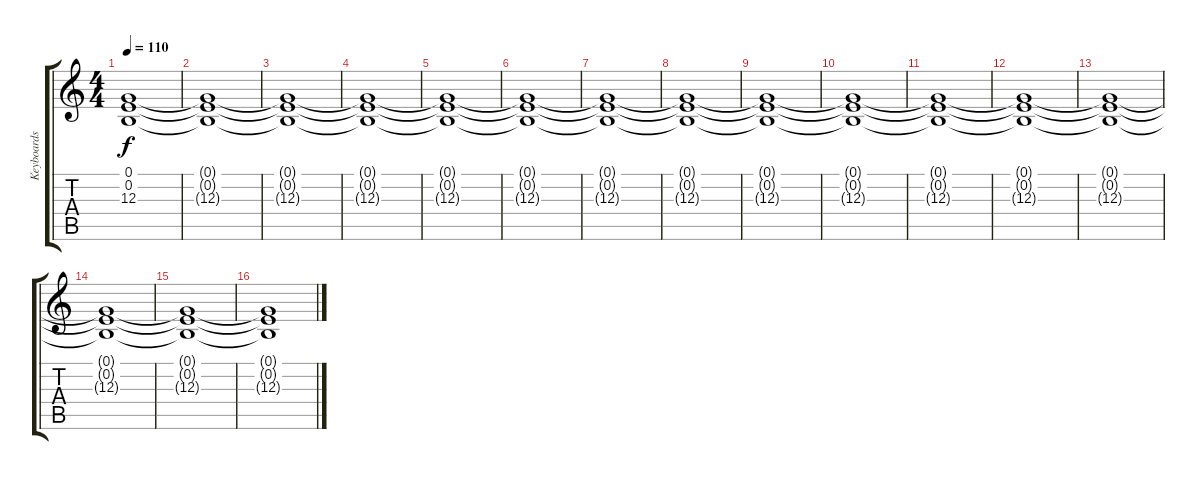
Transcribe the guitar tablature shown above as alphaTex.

\track ("Keyboards" "Keyboards") {instrument synthvoice}
\staff {score tabs}
\tuning (E4 B3 G3 D3 A2 E2) {hide}
\ts (4 4)
\tempo 110
\clef g2
\ks c
(0.1{t} 0.2{t} 12.3{t}).1{dy f} |
(0.1{t} 0.2{t} 12.3{t}).1 |
(0.1{t} 0.2{t} 12.3{t}).1 |
(0.1{t} 0.2{t} 12.3{t}).1 |
(0.1{t} 0.2{t} 12.3{t}).1 |
(0.1{t} 0.2{t} 12.3{t}).1 |
(0.1{t} 0.2{t} 12.3{t}).1 |
(0.1{t} 0.2{t} 12.3{t}).1 |
(0.1{t} 0.2{t} 12.3{t}).1 |
(0.1{t} 0.2{t} 12.3{t}).1 |
(0.1{t} 0.2{t} 12.3{t}).1 |
(0.1{t} 0.2{t} 12.3{t}).1 |
(0.1{t} 0.2{t} 12.3{t}).1 |
(0.1{t} 0.2{t} 12.3{t}).1 |
(0.1{t} 0.2{t} 12.3{t}).1 |
(0.1{t} 0.2{t} 12.3{t}).1
